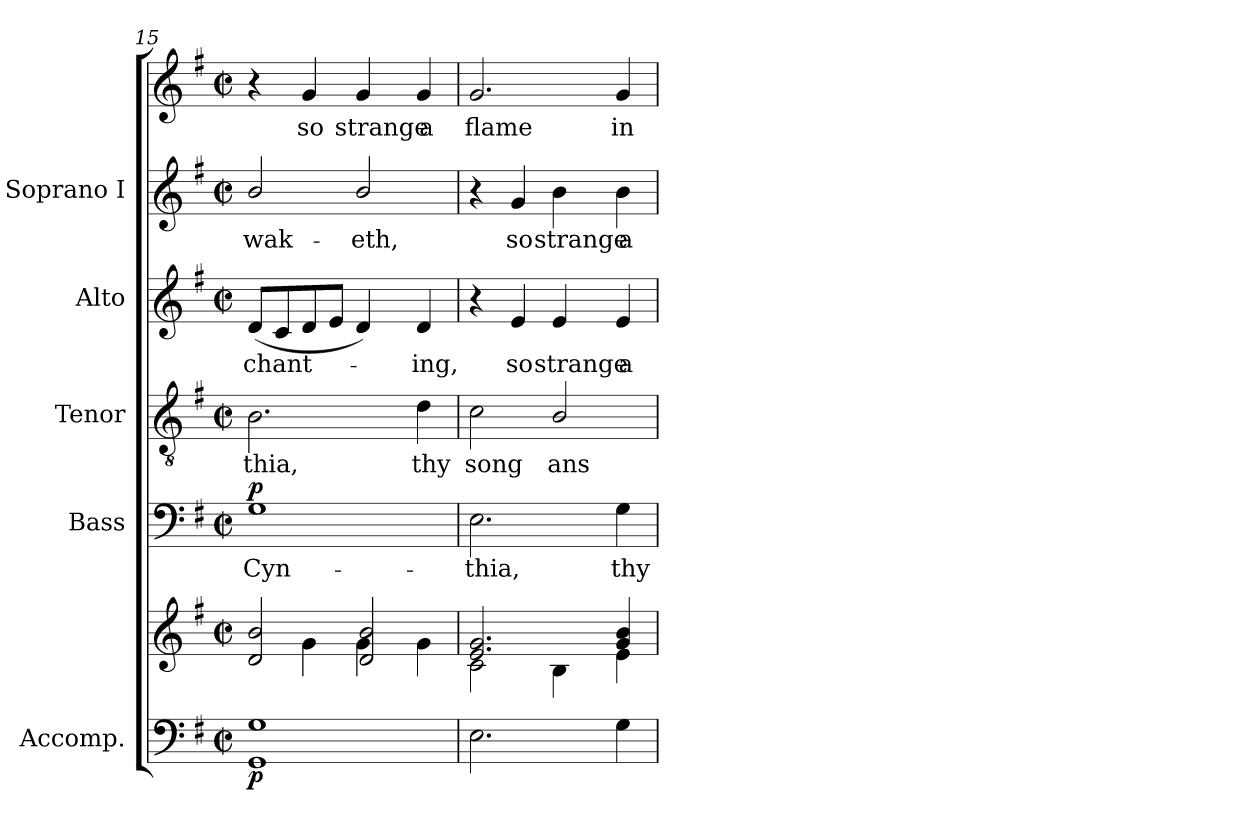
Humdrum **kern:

**kern	**kern	**dynam	**kern	**text	**dynam	**kern	**text	**kern	**text	**kern	**text	**kern	**text
*part5	*part5	*part5	*part4	*part4	*part4	*part3	*part3	*part2	*part2	*part1	*part1	*part1	*part1
*staff7	*staff6	*staff6/7	*staff5	*staff5	*staff5	*staff4	*staff4	*staff3	*staff3	*staff2	*staff2	*staff1	*staff1
*I"Accomp.	*	*	*I"Bass	*	*	*I"Tenor	*	*I"Alto	*	*I"Soprano I	*	*	*
*	*	*	*I'B	*	*	*I'T	*	*I'A	*	*I'S	*	*	*
*clefF4	*clefG2	*	*clefF4	*	*	*clefGv2	*	*clefG2	*	*clefG2	*	*clefG2	*
*k[f#]	*k[f#]	*	*k[f#]	*	*	*k[f#]	*	*k[f#]	*	*k[f#]	*	*k[f#]	*
*G:	*G:	*	*G:	*	*	*G:	*	*G:	*	*G:	*	*G:	*
*M2/2	*M2/2	*	*M2/2	*	*	*M2/2	*	*M2/2	*	*M2/2	*	*M2/2	*
*met(c|)	*met(c|)	*	*met(c|)	*	*	*met(c|)	*	*met(c|)	*	*met(c|)	*	*met(c|)	*
=15	=15	=15	=15	=15	=15	=15	=15	=15	=15	=15	=15	=15	=15
*	*^	*	*	*	*	*	*	*	*	*	*	*	*
!	!	!	!LO:DY:b=2	!	!LO:LY:b	!LO:DY:b	!	!LO:LY:b	!	!LO:LY:b	!	!LO:LY:b	!	!
1GG 1G	4ryy	2d/ 2b/	p	1G	Cyn-	p	2.B	-thia,	(<8dL	chant-	2b/	wak-	4r	.
.	.	.	.	.	.	.	.	.	8c	.	.	.	.	.
!	!	!	!	!	!	!	!	!	!	!	!	!	!	!LO:LY:b
.	4g\	.	.	.	.	.	.	.	8d	.	.	.	4g	-so
.	.	.	.	.	.	.	.	.	8eJ	.	.	.	.	.
!	!	!	!	!	!	!	!	!	!	!	!	!LO:LY:b	!	!LO:LY:b
.	4g\	2d/ 2b/	.	.	.	.	.	.	4d)	.	2b/	-eth,	4g	strange
!	!	!	!	!	!	!	!	!LO:LY:b	!	!LO:LY:b	!	!	!	!LO:LY:b
.	4g\	.	.	.	.	.	4d	thy	4d	ing,	.	.	4g	a
=16	=16	=16	=16	=16	=16	=16	=16	=16	=16	=16	=16	=16	=16	=16
!	!	!	!	!	!LO:LY:b	!	!	!LO:LY:b	!	!	!	!	!	!LO:LY:b
2.E	2.e/ 2.g/	2c\	.	2.E	-thia,	.	2c	song	4r	.	4r	.	2.g	flame
!	!	!	!	!	!	!	!	!	!	!LO:LY:b	!	!LO:LY:b	!	!
.	.	.	.	.	.	.	.	.	4e	so	4g	so	.	.
!	!	!	!	!	!	!	!	!LO:LY:b	!	!LO:LY:b	!	!LO:LY:b	!	!
.	.	4B\	.	.	.	.	2B/	ans	4e	strange	4b	strange	.	.
!	!	!	!	!	!LO:LY:b	!	!	!	!	!LO:LY:b	!	!LO:LY:b	!	!LO:LY:b
4G	4g/ 4b/	4e\	.	4G	thy	.	.	.	4e	a	4b	a	4g	in
*	*v	*v	*	*	*	*	*	*	*	*	*	*	*	*
=	=	=	=	=	=	=	=	=	=	=	=	=	=
*-	*-	*-	*-	*-	*-	*-	*-	*-	*-	*-	*-	*-	*-
